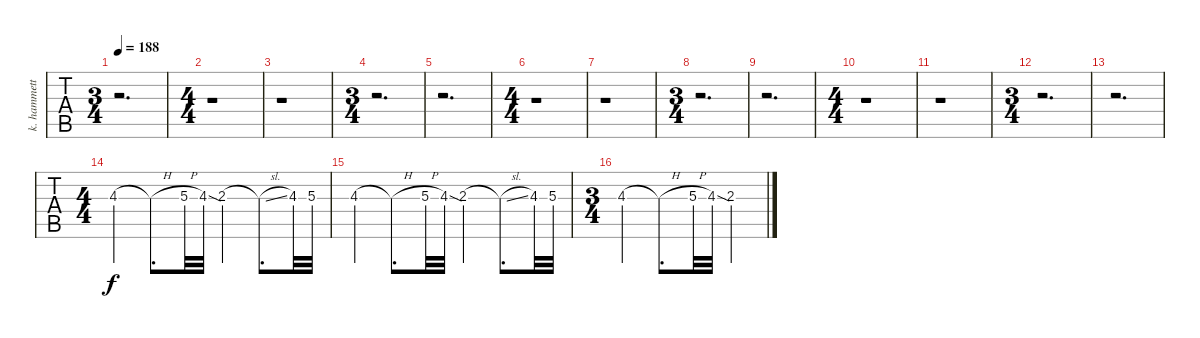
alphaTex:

\track ("k. hammett - lead guitar" "k. hammett") {instrument distortionguitar}
\staff {tabs}
\tuning (E4 B3 G3 D3 A2 E2) {hide}
\ts (3 4)
\tempo 188
\clef g2
\ks c
r.2{d dy f} |
\ts (4 4)
r.1 |
r.1 |
\ts (3 4)
r.2{d} |
r.2{d} |
\ts (4 4)
r.1 |
r.1 |
\ts (3 4)
r.2{d} |
r.2{d} |
\ts (4 4)
r.1 |
r.1 |
\ts (3 4)
r.2{d} |
r.2{d} |
\ts (4 4)
4.3.4 4.3{h t}.8{d} 5.3{h}.32 4.3{sod}.32 2.3.4 2.3{sl t}.8{d} 4.3.32 5.3.32 |
4.3.4 4.3{h t}.8{d} 5.3{h}.32 4.3{sod}.32 2.3.4 2.3{sl t}.8{d} 4.3.32 5.3.32 |
\ts (3 4)
4.3.4 4.3{h t}.8{d} 5.3{h}.32 4.3{sod}.32 2.3.4
